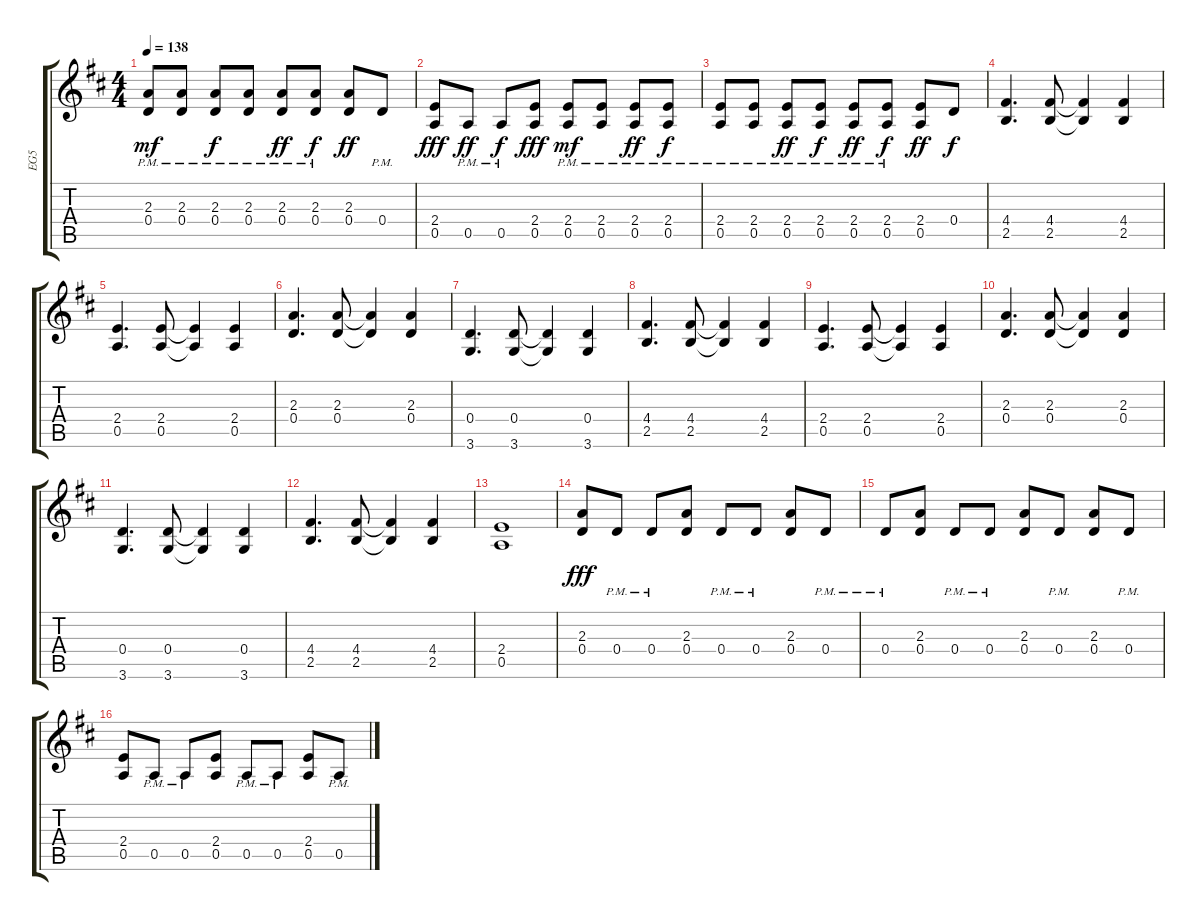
\track ("EG5" "EG5") {instrument electricguitarmuted}
\staff {score tabs}
\tuning (E4 B3 G3 D3 A2 E2) {hide}
\ts (4 4)
\tempo 138
\clef g2
\ks d
(2.3{pm} 0.4{pm}).8{dy mf} (2.3{pm} 0.4{pm}).8 (2.3{pm} 0.4{pm}).8{dy f} (2.3{pm} 0.4{pm}).8 (2.3{pm} 0.4{pm}).8{dy ff} (2.3{pm} 0.4{pm}).8{dy f} (2.3 0.4).8{dy ff} 0.4{pm}.8 |
(2.4 0.5).8{dy fff} 0.5{pm}.8{dy ff} 0.5{pm}.8{dy f} (2.4 0.5).8{dy fff} (2.4{pm} 0.5{pm}).8{dy mf} (2.4{pm} 0.5{pm}).8 (2.4{pm} 0.5{pm}).8{dy ff} (2.4{pm} 0.5{pm}).8{dy f} |
(2.4{pm} 0.5{pm}).8 (2.4{pm} 0.5{pm}).8 (2.4{pm} 0.5{pm}).8{dy ff} (2.4{pm} 0.5{pm}).8{dy f} (2.4{pm} 0.5{pm}).8{dy ff} (2.4{pm} 0.5{pm}).8{dy f} (2.4 0.5).8{dy ff} 0.4.8{dy f} |
(4.4 2.5).4{d} (4.4 2.5).8 (4.4{t} 2.5{t}).4 (4.4 2.5).4 |
(2.4 0.5).4{d} (2.4 0.5).8 (2.4{t} 0.5{t}).4 (2.4 0.5).4 |
(2.3 0.4).4{d} (2.3 0.4).8 (2.3{t} 0.4{t}).4 (2.3 0.4).4 |
(0.4 3.6).4{d} (0.4 3.6).8 (0.4{t} 3.6{t}).4 (0.4 3.6).4 |
(4.4 2.5).4{d} (4.4 2.5).8 (4.4{t} 2.5{t}).4 (4.4 2.5).4 |
(2.4 0.5).4{d} (2.4 0.5).8 (2.4{t} 0.5{t}).4 (2.4 0.5).4 |
(2.3 0.4).4{d} (2.3 0.4).8 (2.3{t} 0.4{t}).4 (2.3 0.4).4 |
(0.4 3.6).4{d} (0.4 3.6).8 (0.4{t} 3.6{t}).4 (0.4 3.6).4 |
(4.4 2.5).4{d} (4.4 2.5).8 (4.4{t} 2.5{t}).4 (4.4 2.5).4 |
(2.4 0.5).1 |
(2.3 0.4).8{dy fff} 0.4{pm}.8 0.4{pm}.8 (2.3 0.4).8 0.4{pm}.8 0.4{pm}.8 (2.3 0.4).8 0.4{pm}.8 |
0.4{pm}.8 (2.3 0.4).8 0.4{pm}.8 0.4{pm}.8 (2.3 0.4).8 0.4{pm}.8 (2.3 0.4).8 0.4{pm}.8 |
(2.4 0.5).8 0.5{pm}.8 0.5{pm}.8 (2.4 0.5).8 0.5{pm}.8 0.5{pm}.8 (2.4 0.5).8 0.5{pm}.8
